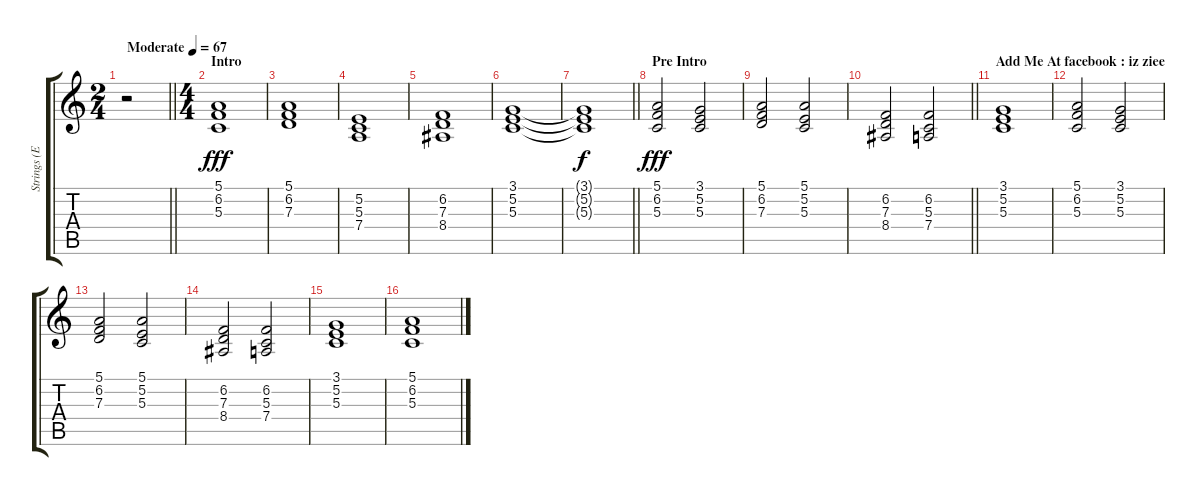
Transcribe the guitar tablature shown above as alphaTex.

\track ("Strings (Extra)" "Strings (E") {instrument stringensemble2}
\staff {score tabs}
\tuning (E4 B3 G3 D3 A2 E2) {hide}
\ts (2 4)
\tempo (67 "Moderate")
\clef g2
\barLineRight lightlight
\ks c
r.2{dy fff instrument stringensemble2} |
\ts (4 4)
\section ("" "Intro")
(5.1 6.2 5.3).1 |
(5.1 6.2 7.3).1 |
(5.2 5.3 7.4).1 |
(6.2 7.3 8.4).1 |
(3.1 5.2 5.3).1 |
\barLineRight lightlight
(3.1{t} 5.2{t} 5.3{t}).1{dy f} |
\section ("" "Pre Intro")
(5.1 6.2 5.3).2{dy fff} (3.1 5.2 5.3).2 |
(5.1 6.2 7.3).2 (5.1 5.2 5.3).2 |
\barLineRight lightlight
(6.2 7.3 8.4).2 (6.2 5.3 7.4).2 |
\section ("" "Add Me At facebook : iz ziee")
(3.1 5.2 5.3).1 |
(5.1 6.2 5.3).2 (3.1 5.2 5.3).2 |
(5.1 6.2 7.3).2 (5.1 5.2 5.3).2 |
(6.2 7.3 8.4).2 (6.2 5.3 7.4).2 |
(3.1 5.2 5.3).1 |
(5.1 6.2 5.3).1
